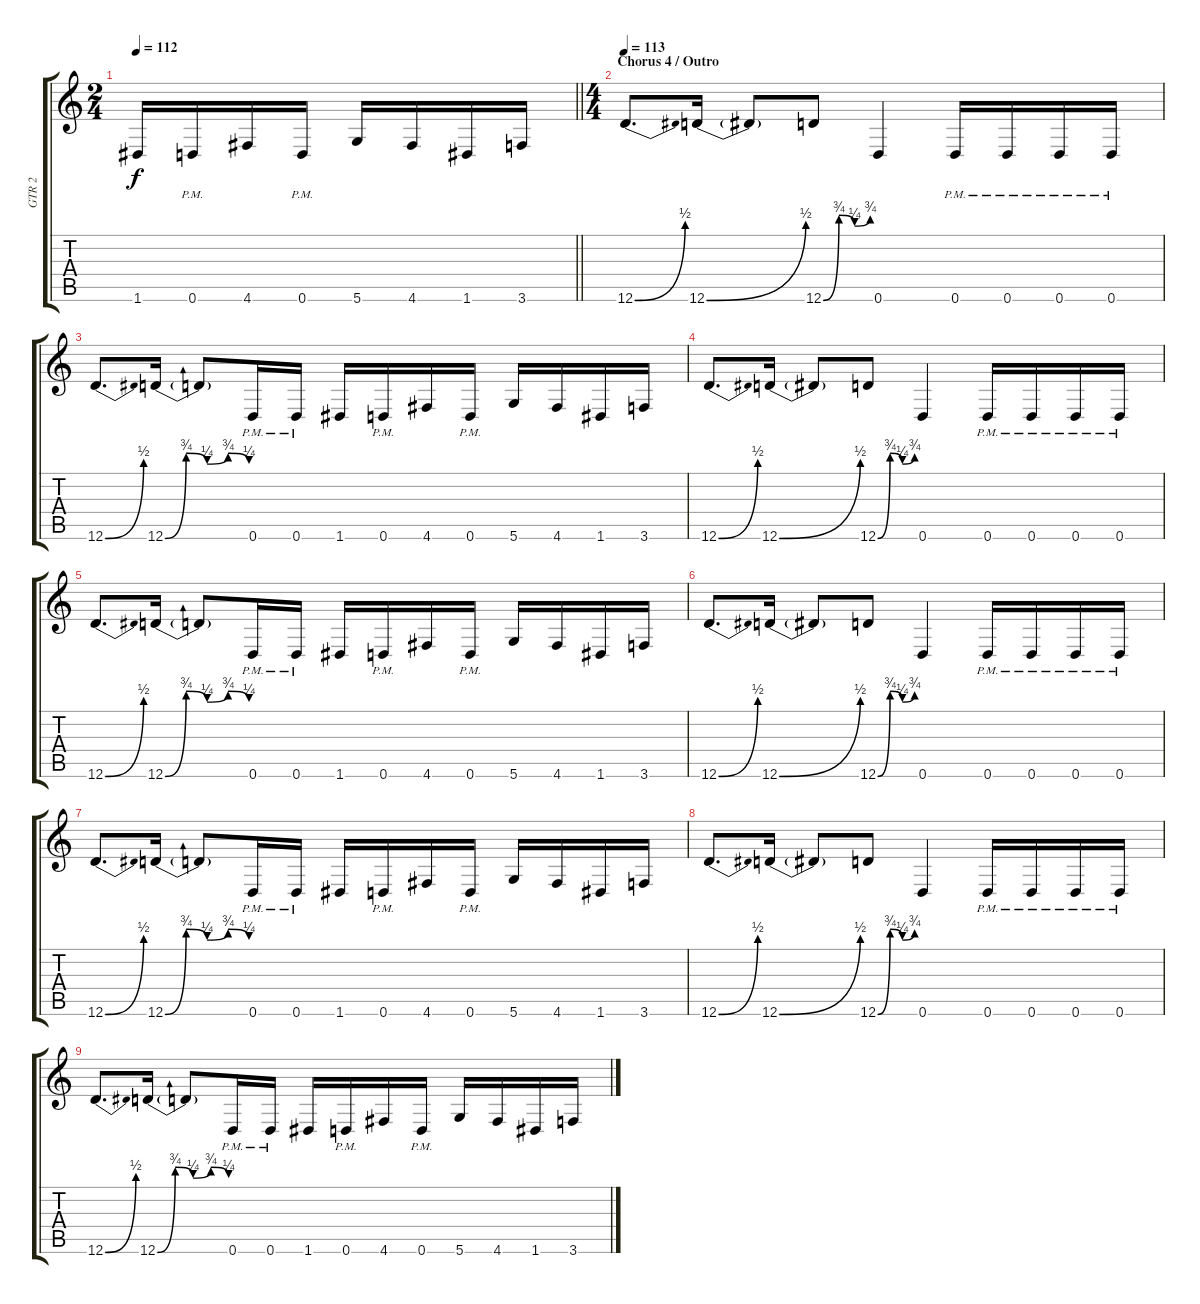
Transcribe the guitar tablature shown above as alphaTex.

\track ("GTR 2" "GTR 2") {instrument overdrivenguitar bank 255}
\staff {score tabs}
\tuning (E4 B3 G3 D3 A2 D2) {hide}
\ts (2 4)
\tempo 112
\clef g2
\barLineRight lightlight
\ks c
1.6.16{dy f} 0.6{pm}.16 4.6.16 0.6{pm}.16 5.6.16 4.6.16 1.6.16 3.6.16 |
\ts (4 4)
\section ("" "Chorus 4 / Outro")
\tempo 113
12.6{be (bend 0 0 60 2)}.8{d} 12.6{be (bend 0 0 60 2)}.16 12.6{t}.8 12.6{be (custom 0 0 20 3 40 1 60 3)}.8 0.6.4 0.6{pm}.16 0.6{pm}.16 0.6{pm}.16 0.6{pm}.16 |
12.6{be (bend 0 0 60 2)}.8{d} 12.6{be (custom 0 0 15 3 30 1 45 3 60 1)}.16 12.6{t}.8 0.6{pm}.16 0.6{pm}.16 1.6.16 0.6{pm}.16 4.6.16 0.6{pm}.16 5.6.16 4.6.16 1.6.16 3.6.16 |
12.6{be (bend 0 0 60 2)}.8{d} 12.6{be (bend 0 0 60 2)}.16 12.6{t}.8 12.6{be (custom 0 0 20 3 40 1 60 3)}.8 0.6.4 0.6{pm}.16 0.6{pm}.16 0.6{pm}.16 0.6{pm}.16 |
12.6{be (bend 0 0 60 2)}.8{d} 12.6{be (custom 0 0 15 3 30 1 45 3 60 1)}.16 12.6{t}.8 0.6{pm}.16 0.6{pm}.16 1.6.16 0.6{pm}.16 4.6.16 0.6{pm}.16 5.6.16 4.6.16 1.6.16 3.6.16 |
12.6{be (bend 0 0 60 2)}.8{d} 12.6{be (bend 0 0 60 2)}.16 12.6{t}.8 12.6{be (custom 0 0 20 3 40 1 60 3)}.8 0.6.4 0.6{pm}.16 0.6{pm}.16 0.6{pm}.16 0.6{pm}.16 |
12.6{be (bend 0 0 60 2)}.8{d} 12.6{be (custom 0 0 15 3 30 1 45 3 60 1)}.16 12.6{t}.8 0.6{pm}.16 0.6{pm}.16 1.6.16 0.6{pm}.16 4.6.16 0.6{pm}.16 5.6.16 4.6.16 1.6.16 3.6.16 |
12.6{be (bend 0 0 60 2)}.8{d} 12.6{be (bend 0 0 60 2)}.16 12.6{t}.8 12.6{be (custom 0 0 20 3 40 1 60 3)}.8 0.6.4 0.6{pm}.16 0.6{pm}.16 0.6{pm}.16 0.6{pm}.16 |
12.6{be (bend 0 0 60 2)}.8{d} 12.6{be (custom 0 0 15 3 30 1 45 3 60 1)}.16 12.6{t}.8 0.6{pm}.16 0.6{pm}.16 1.6.16 0.6{pm}.16 4.6.16 0.6{pm}.16 5.6.16 4.6.16 1.6.16 3.6.16
